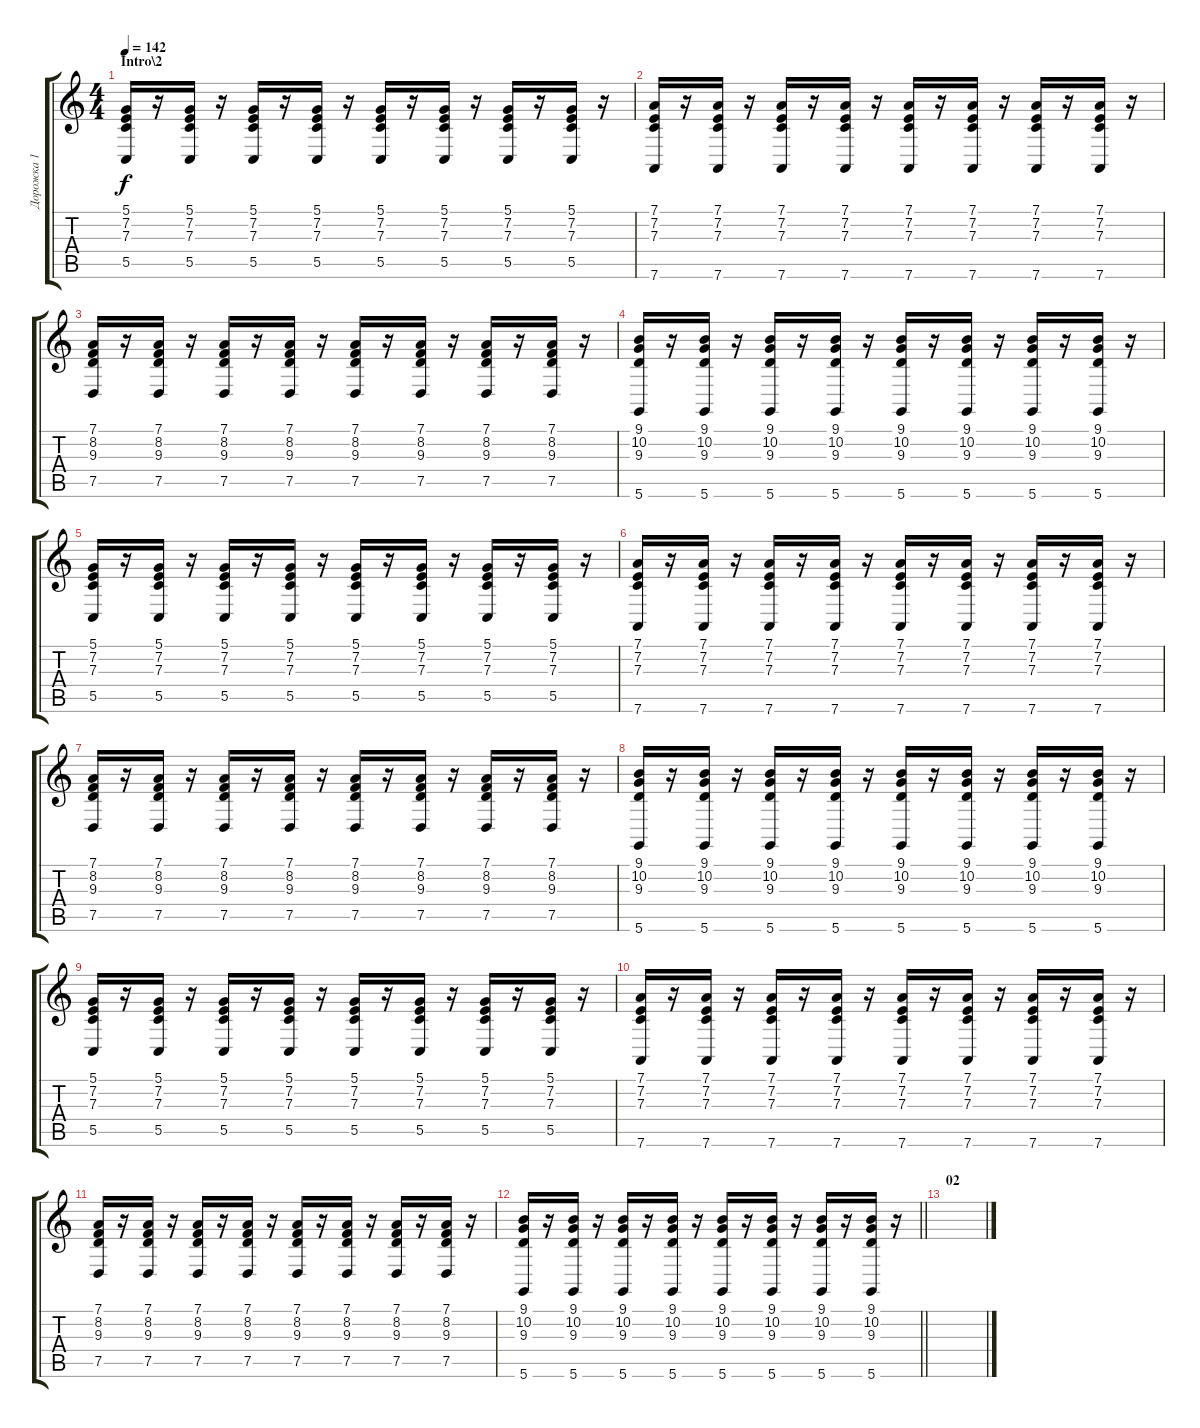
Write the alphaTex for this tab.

\track ("Дорожка 1" "Дорожка 1") {instrument churchorgan}
\staff {score tabs}
\tuning (D4 A3 F3 C3 G2 D2) {hide}
\ts (4 4)
\section ("" "Intro\\2")
\tempo 142
\clef g2
\ks c
(5.1 7.2 7.3 5.5).16{dy f} r.16 (5.1 7.2 7.3 5.5).16 r.16 (5.1 7.2 7.3 5.5).16 r.16 (5.1 7.2 7.3 5.5).16 r.16 (5.1 7.2 7.3 5.5).16 r.16 (5.1 7.2 7.3 5.5).16 r.16 (5.1 7.2 7.3 5.5).16 r.16 (5.1 7.2 7.3 5.5).16 r.16 |
(7.1 7.2 7.3 7.6).16 r.16 (7.1 7.2 7.3 7.6).16 r.16 (7.1 7.2 7.3 7.6).16 r.16 (7.1 7.2 7.3 7.6).16 r.16 (7.1 7.2 7.3 7.6).16 r.16 (7.1 7.2 7.3 7.6).16 r.16 (7.1 7.2 7.3 7.6).16 r.16 (7.1 7.2 7.3 7.6).16 r.16 |
(7.1 8.2 9.3 7.5).16 r.16 (7.1 8.2 9.3 7.5).16 r.16 (7.1 8.2 9.3 7.5).16 r.16 (7.1 8.2 9.3 7.5).16 r.16 (7.1 8.2 9.3 7.5).16 r.16 (7.1 8.2 9.3 7.5).16 r.16 (7.1 8.2 9.3 7.5).16 r.16 (7.1 8.2 9.3 7.5).16 r.16 |
(9.1 10.2 9.3 5.6).16 r.16 (9.1 10.2 9.3 5.6).16 r.16 (9.1 10.2 9.3 5.6).16 r.16 (9.1 10.2 9.3 5.6).16 r.16 (9.1 10.2 9.3 5.6).16 r.16 (9.1 10.2 9.3 5.6).16 r.16 (9.1 10.2 9.3 5.6).16 r.16 (9.1 10.2 9.3 5.6).16 r.16 |
(5.1 7.2 7.3 5.5).16 r.16 (5.1 7.2 7.3 5.5).16 r.16 (5.1 7.2 7.3 5.5).16 r.16 (5.1 7.2 7.3 5.5).16 r.16 (5.1 7.2 7.3 5.5).16 r.16 (5.1 7.2 7.3 5.5).16 r.16 (5.1 7.2 7.3 5.5).16 r.16 (5.1 7.2 7.3 5.5).16 r.16 |
(7.1 7.2 7.3 7.6).16 r.16 (7.1 7.2 7.3 7.6).16 r.16 (7.1 7.2 7.3 7.6).16 r.16 (7.1 7.2 7.3 7.6).16 r.16 (7.1 7.2 7.3 7.6).16 r.16 (7.1 7.2 7.3 7.6).16 r.16 (7.1 7.2 7.3 7.6).16 r.16 (7.1 7.2 7.3 7.6).16 r.16 |
(7.1 8.2 9.3 7.5).16 r.16 (7.1 8.2 9.3 7.5).16 r.16 (7.1 8.2 9.3 7.5).16 r.16 (7.1 8.2 9.3 7.5).16 r.16 (7.1 8.2 9.3 7.5).16 r.16 (7.1 8.2 9.3 7.5).16 r.16 (7.1 8.2 9.3 7.5).16 r.16 (7.1 8.2 9.3 7.5).16 r.16 |
(9.1 10.2 9.3 5.6).16 r.16 (9.1 10.2 9.3 5.6).16 r.16 (9.1 10.2 9.3 5.6).16 r.16 (9.1 10.2 9.3 5.6).16 r.16 (9.1 10.2 9.3 5.6).16 r.16 (9.1 10.2 9.3 5.6).16 r.16 (9.1 10.2 9.3 5.6).16 r.16 (9.1 10.2 9.3 5.6).16 r.16 |
(5.1 7.2 7.3 5.5).16 r.16 (5.1 7.2 7.3 5.5).16 r.16 (5.1 7.2 7.3 5.5).16 r.16 (5.1 7.2 7.3 5.5).16 r.16 (5.1 7.2 7.3 5.5).16 r.16 (5.1 7.2 7.3 5.5).16 r.16 (5.1 7.2 7.3 5.5).16 r.16 (5.1 7.2 7.3 5.5).16 r.16 |
(7.1 7.2 7.3 7.6).16 r.16 (7.1 7.2 7.3 7.6).16 r.16 (7.1 7.2 7.3 7.6).16 r.16 (7.1 7.2 7.3 7.6).16 r.16 (7.1 7.2 7.3 7.6).16 r.16 (7.1 7.2 7.3 7.6).16 r.16 (7.1 7.2 7.3 7.6).16 r.16 (7.1 7.2 7.3 7.6).16 r.16 |
(7.1 8.2 9.3 7.5).16 r.16 (7.1 8.2 9.3 7.5).16 r.16 (7.1 8.2 9.3 7.5).16 r.16 (7.1 8.2 9.3 7.5).16 r.16 (7.1 8.2 9.3 7.5).16 r.16 (7.1 8.2 9.3 7.5).16 r.16 (7.1 8.2 9.3 7.5).16 r.16 (7.1 8.2 9.3 7.5).16 r.16 |
\barLineRight lightlight
(9.1 10.2 9.3 5.6).16 r.16 (9.1 10.2 9.3 5.6).16 r.16 (9.1 10.2 9.3 5.6).16 r.16 (9.1 10.2 9.3 5.6).16 r.16 (9.1 10.2 9.3 5.6).16 r.16 (9.1 10.2 9.3 5.6).16 r.16 (9.1 10.2 9.3 5.6).16 r.16 (9.1 10.2 9.3 5.6).16 r.16 |
\section ("" "02")
